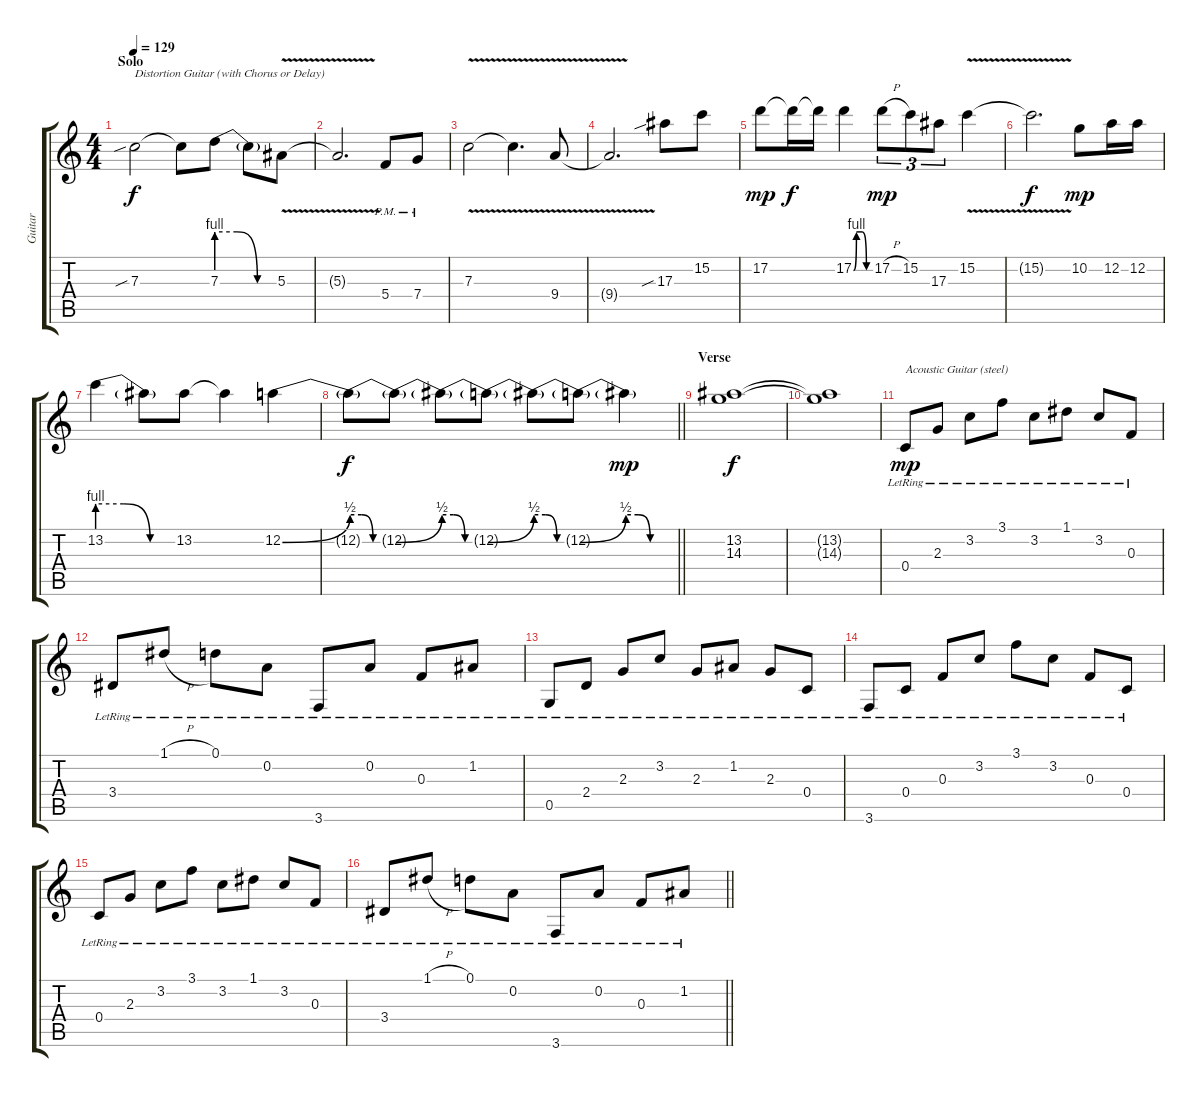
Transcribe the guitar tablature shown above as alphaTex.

\track ("Guitar" "Guitar") {instrument acousticguitarsteel}
\staff {score tabs}
\tuning (D4 A3 F3 C3 G2 D2) {hide}
\ts (4 4)
\section ("" "Solo")
\tempo 129
\clef g2
\ks c
7.3{sib}.2{txt "Distortion Guitar (with Chorus or Delay)" dy f instrument distortionguitar} 7.3{t}.8 7.3{be (custom 0 4 20 4 40 0 60 0)}.8 7.3{t}.8 5.3{v}.8 |
5.3{t}.2{d} 5.4{pm}.8 7.4{pm}.8 |
7.3{v}.2 7.3{t}.4{d} 9.4{v}.8 |
9.4{t}.2{d} 17.3{sib}.8 15.2.8 |
17.2.8{dy mp} 17.2{t}.16{dy f} 17.2{t}.16 17.2{be (custom 0 0 10 4 30 4 46 0 60 0)}.4 17.2{h}.8{tu (3 2) dy mp} 15.2.8{tu (3 2)} 17.3.8{tu (3 2)} 15.2{v}.4 |
15.2{t}.2{d dy f} 10.2.8{dy mp} 12.2.16 12.2.16 |
13.2{be (custom 0 4 20 4 40 0 60 0)}.4 13.2{t}.8 13.2.8 13.2{t}.4 12.2{be (bend 0 0 60 2)}.4 |
\barLineRight lightlight
12.2{be (custom 0 2 15 2 30 0 60 0) t}.8{dy f} 12.2{be (bend 0 0 60 2) t}.8 12.2{be (custom 0 2 15 2 30 0 60 0) t}.8 12.2{be (bend 0 0 60 2) t}.8 12.2{be (custom 0 2 15 2 30 0 60 0) t}.8 12.2{be (bend 0 0 60 2) t}.8 12.2{be (custom 0 2 15 2 30 0 60 0) t}.4{dy mp} |
\section ("" "Verse")
(13.2 14.3).1{dy f} |
(13.2{t} 14.3{t}).1 |
0.4{lr}.8{txt "Acoustic Guitar (steel)" dy mp instrument acousticguitarsteel} 2.3{lr}.8 3.2{lr}.8 3.1{lr}.8 3.2{lr}.8 1.1{lr}.8 3.2{lr}.8 0.3{lr}.8 |
3.4{lr}.8 1.1{h lr}.8 0.1{lr}.8 0.2{lr}.8 3.6{lr}.8 0.2{lr}.8 0.3{lr}.8 1.2{lr}.8 |
0.5{lr}.8 2.4{lr}.8 2.3{lr}.8 3.2{lr}.8 2.3{lr}.8 1.2{lr}.8 2.3{lr}.8 0.4{lr}.8 |
3.6{lr}.8 0.4{lr}.8 0.3{lr}.8 3.2{lr}.8 3.1{lr}.8 3.2{lr}.8 0.3{lr}.8 0.4{lr}.8 |
0.4{lr}.8 2.3{lr}.8 3.2{lr}.8 3.1{lr}.8 3.2{lr}.8 1.1{lr}.8 3.2{lr}.8 0.3{lr}.8 |
\barLineRight lightlight
3.4{lr}.8 1.1{h lr}.8 0.1{lr}.8 0.2{lr}.8 3.6{lr}.8 0.2{lr}.8 0.3{lr}.8 1.2{lr}.8
